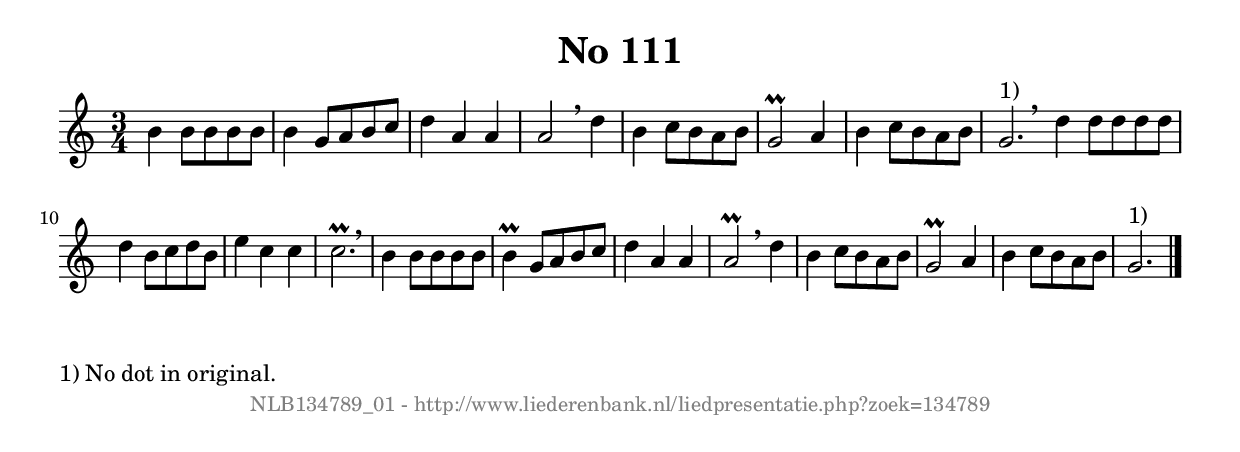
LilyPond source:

%
% produced by wce2krn 1.64 (7 June 2014)
%
\version"2.16"
#(append! paper-alist '(("long" . (cons (* 210 mm) (* 2000 mm)))))
#(set-default-paper-size "long")
sb = {\breathe}
mBreak = {\breathe }
bBreak = {\breathe }
x = {\once\override NoteHead #'style = #'cross }
gl=\glissando
itime={\override Staff.TimeSignature #'stencil = ##f }
ficta = {\once\set suggestAccidentals = ##t}
fine = {\once\override Score.RehearsalMark #'self-alignment-X = #1 \mark \markup {\italic{Fine}}}
dc = {\once\override Score.RehearsalMark #'self-alignment-X = #1 \mark \markup {\italic{D.C.}}}
dcf = {\once\override Score.RehearsalMark #'self-alignment-X = #1 \mark \markup {\italic{D.C. al Fine}}}
dcc = {\once\override Score.RehearsalMark #'self-alignment-X = #1 \mark \markup {\italic{D.C. al Coda}}}
ds = {\once\override Score.RehearsalMark #'self-alignment-X = #1 \mark \markup {\italic{D.S.}}}
dsf = {\once\override Score.RehearsalMark #'self-alignment-X = #1 \mark \markup {\italic{D.S. al Fine}}}
dsc = {\once\override Score.RehearsalMark #'self-alignment-X = #1 \mark \markup {\italic{D.S. al Coda}}}
pv = {\set Score.repeatCommands = #'((volta "1"))}
sv = {\set Score.repeatCommands = #'((volta "2"))}
tv = {\set Score.repeatCommands = #'((volta "3"))}
qv = {\set Score.repeatCommands = #'((volta "4"))}
xv = {\set Score.repeatCommands = #'((volta #f))}
\header{ tagline = ""
title = "No 111"
}
\score {{
\key c \major
\relative g'
{
\set melismaBusyProperties = #'()
\time 3/4
\tempo 4=120
\override Score.MetronomeMark #'transparent = ##t
\override Score.RehearsalMark #'break-visibility = #(vector #t #t #f)
b4 b8 b b b b4 g8 a b c d4 a a a2 \sb d4 b c8 b a b g2^\prall a4 b c8 b a b g2.^"1)" \bar ":|:" \bBreak
d'4 d8 d d d d4 b8 c d b e4 c c c2.^\prall \sb b4 b8 b b b b4^\prall g8 a b c d4 a a a2^\prall \sb d4 b c8 b a b g2^\prall a4 b c8 b a b g2.^"1)" \bar "|."
 }}
 \midi { }
 \layout {
            indent = 0.0\cm
}
}
\markup { \wordwrap-string #" 
1) No dot in original.
"}
\markup { \vspace #0 } \markup { \with-color #grey \fill-line { \center-column { \smaller "NLB134789_01 - http://www.liederenbank.nl/liedpresentatie.php?zoek=134789" } } }
